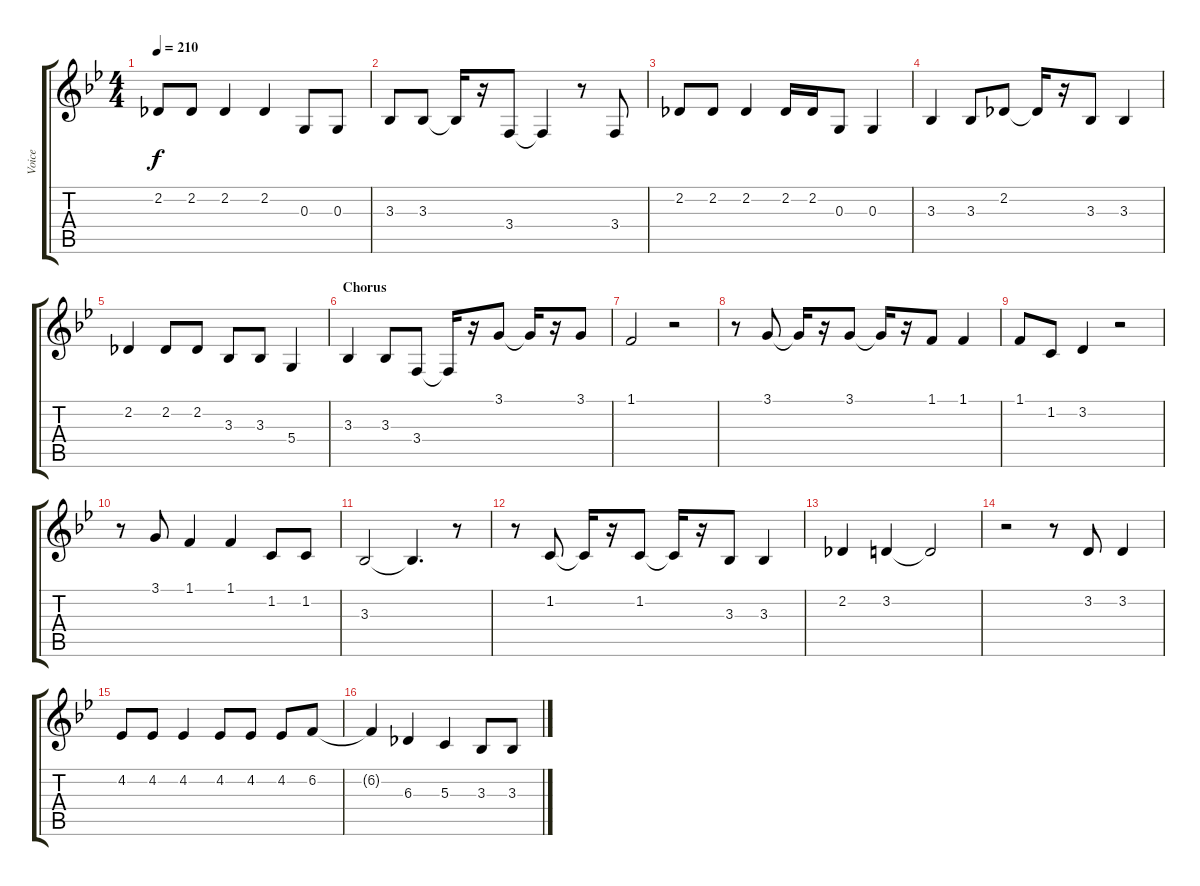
\track ("Voice" "Voice") {instrument lead6voice}
\staff {score tabs}
\tuning (E4 B3 G3 D3 A2 E2) {hide}
\ts (4 4)
\tempo 210
\clef g2
\ks bb
2.2.8{dy f} 2.2.8 2.2.4 2.2.4 0.3.8 0.3.8 |
3.3.8 3.3.8 3.3{t}.16 r.16 3.4.8 3.4{t}.4 r.8 3.4.8 |
2.2.8 2.2.8 2.2.4 2.2.16 2.2.16 0.3.8 0.3.4 |
3.3.4 3.3.8 2.2.8 2.2{t}.16 r.16 3.3.8 3.3.4 |
2.2.4 2.2.8 2.2.8 3.3.8 3.3.8 5.4.4 |
\section ("" "Chorus")
3.3.4 3.3.8 3.4.8 3.4{t}.16 r.16 3.1.8 3.1{t}.16 r.16 3.1.8 |
1.1.2 r.2 |
r.8 3.1.8 3.1{t}.16 r.16 3.1.8 3.1{t}.16 r.16 1.1.8 1.1.4 |
1.1.8 1.2.8 3.2.4 r.2 |
r.8 3.1.8 1.1.4 1.1.4 1.2.8 1.2.8 |
3.3.2 3.3{t}.4{d} r.8 |
r.8 1.2.8 1.2{t}.16 r.16 1.2.8 1.2{t}.16 r.16 3.3.8 3.3.4 |
2.2.4 3.2.4 3.2{t}.2 |
r.2 r.8 3.2.8 3.2.4 |
4.2.8 4.2.8 4.2.4 4.2.8 4.2.8 4.2.8 6.2.8 |
6.2{t}.4 6.3.4 5.3.4 3.3.8 3.3.8
